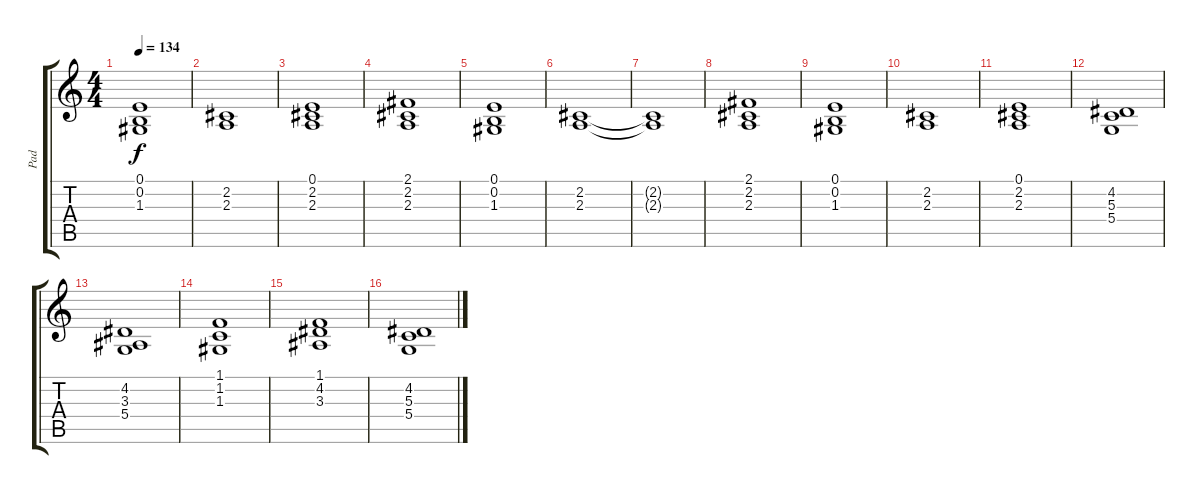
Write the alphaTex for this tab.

\track ("Pad" "Pad") {instrument synthstrings1}
\staff {score tabs}
\tuning (E4 B3 G3 D3 A2 E2) {hide}
\ts (4 4)
\tempo 134
\clef g2
\ks c
(0.1 0.2 1.3).1{dy f} |
(2.2 2.3).1 |
(0.1 2.2 2.3).1 |
(2.1 2.2 2.3).1 |
(0.1 0.2 1.3).1 |
(2.2 2.3).1 |
(2.2{t} 2.3{t}).1 |
(2.1 2.2 2.3).1 |
(0.1 0.2 1.3).1 |
(2.2 2.3).1 |
(0.1 2.2 2.3).1 |
(4.2 5.3 5.4).1 |
(4.2 3.3 5.4).1 |
(1.1 1.2 1.3).1 |
(1.1 4.2 3.3).1 |
(4.2 5.3 5.4).1
